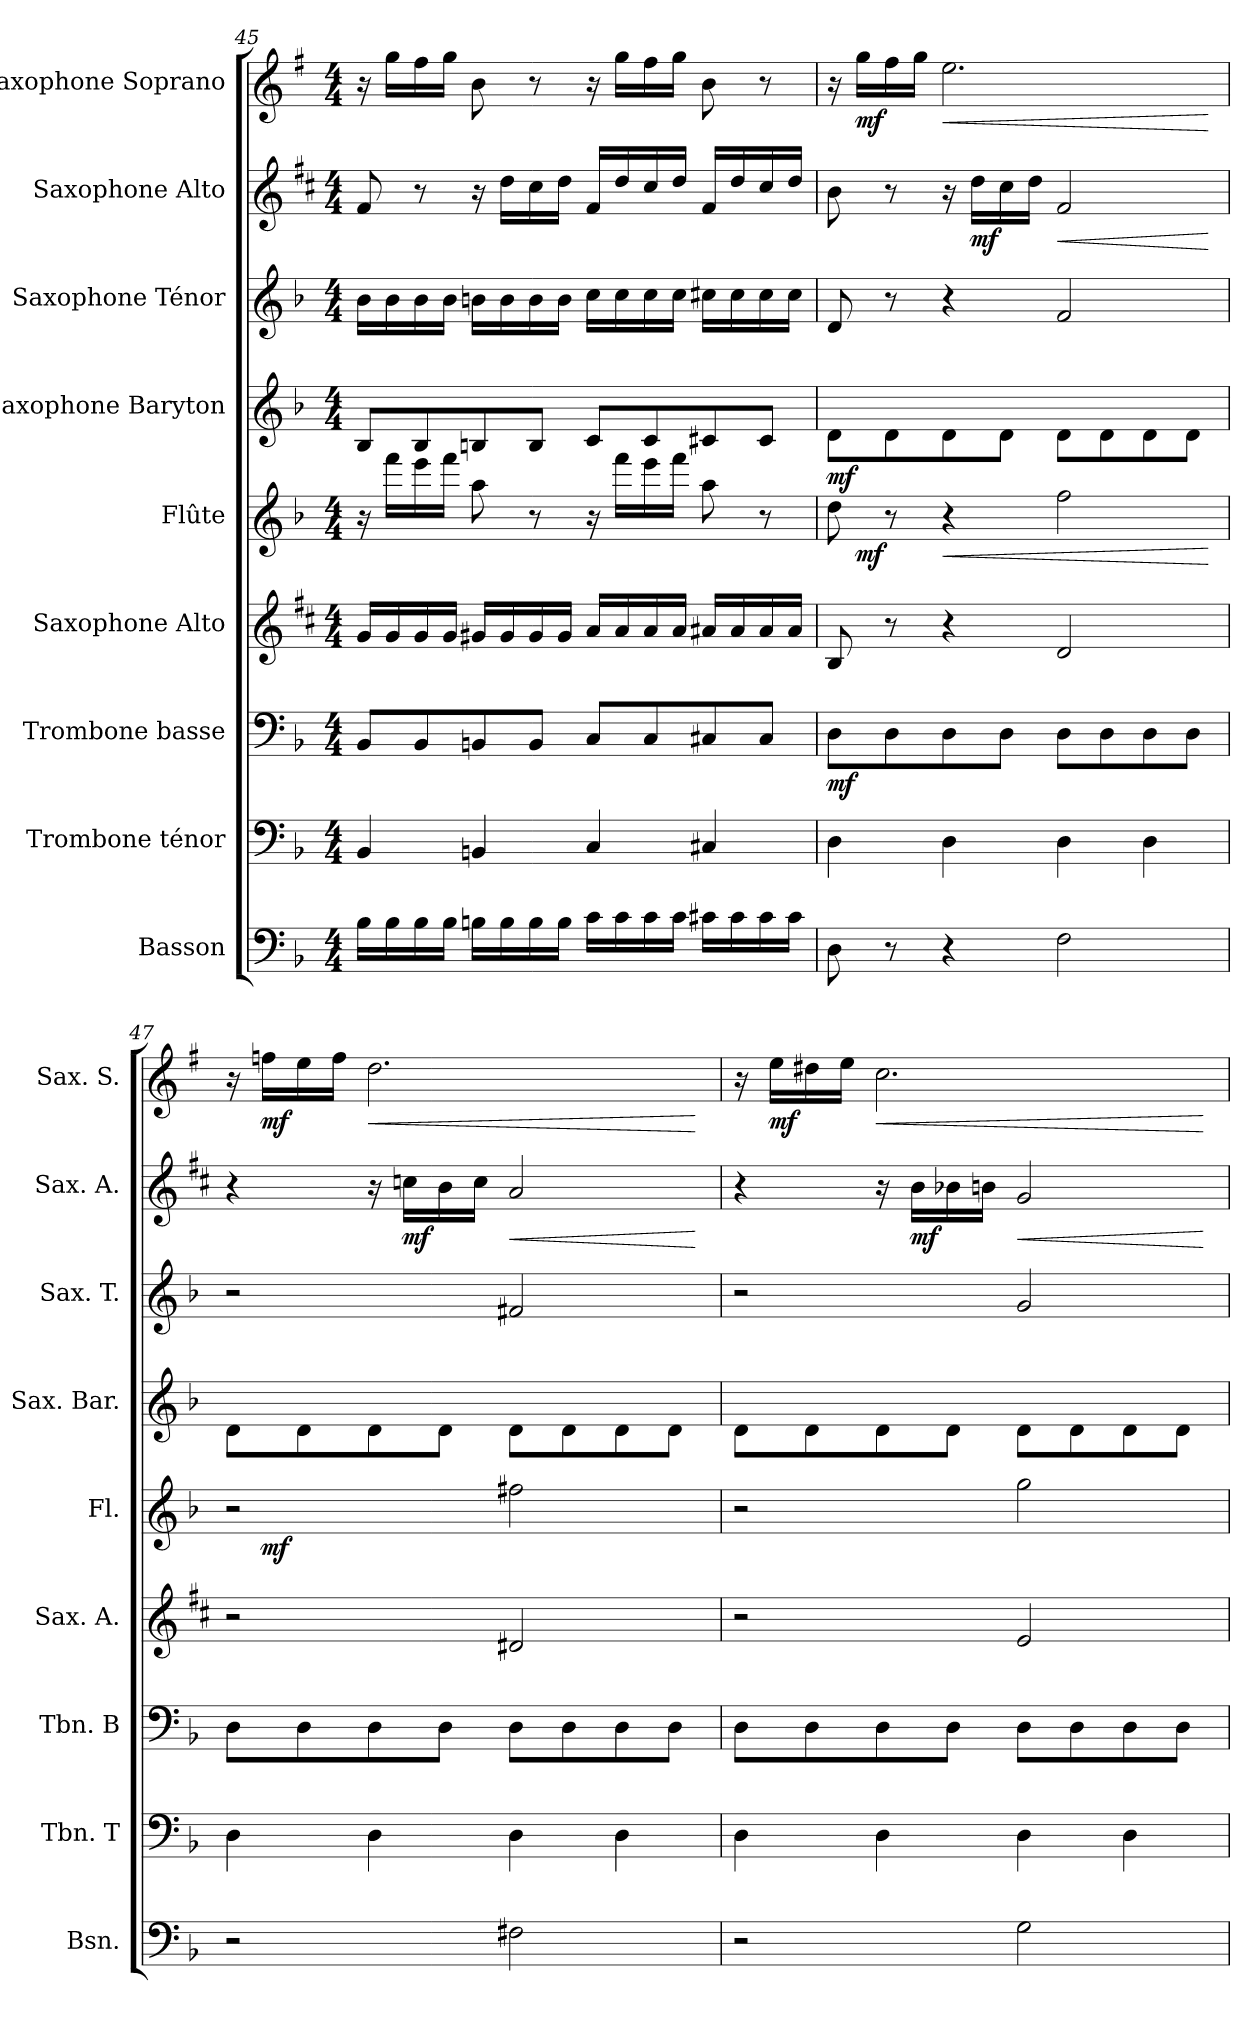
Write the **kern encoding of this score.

**kern	**kern	**kern	**dynam	**kern	**kern	**dynam	**kern	**dynam	**kern	**kern	**dynam	**kern	**dynam
*part9	*part8	*part7	*part7	*part6	*part5	*part5	*part4	*part4	*part3	*part2	*part2	*part1	*part1
*staff9	*staff8	*staff7	*staff7	*staff6	*staff5	*staff5	*staff4	*staff4	*staff3	*staff2	*staff2	*staff1	*staff1
*I"Basson	*I"Trombone ténor	*I"Trombone basse	*	*I"Saxophone Alto	*I"Flûte	*	*I"Saxophone Baryton	*	*I"Saxophone Ténor	*I"Saxophone Alto	*	*I"Saxophone Soprano	*
*I'Bsn.	*I'Tbn. T	*I'Tbn. B	*	*I'Sax. A.	*I'Fl.	*	*I'Sax. Bar.	*	*I'Sax. T.	*I'Sax. A.	*	*I'Sax. S.	*
!!LO:PB:g=z
*clefF4	*clefF4	*clefF4	*	*clefG2	*clefG2	*	*clefG2	*	*clefG2	*clefG2	*	*clefG2	*
*	*	*	*	*ITrd5c9	*	*	*ITrd12c21	*	*ITrd8c14	*ITrd5c9	*	*ITrd1c2	*
*k[b-]	*k[b-]	*k[b-]	*	*k[b-]	*k[b-]	*	*k[b-]	*	*k[b-]	*k[b-]	*	*k[b-]	*
*M4/4	*M4/4	*M4/4	*	*M4/4	*M4/4	*	*M4/4	*	*M4/4	*M4/4	*	*M4/4	*
=45	=45	=45	=45	=45	=45	=45	=45	=45	=45	=45	=45	=45	=45
16B-\LL	4BB-/	8BB-/L	.	16B-/LL	16r	.	8BB-/L	.	16B-\LL	8A/	.	16r	.
16B-\	.	.	.	16B-/	16fff\LL	.	.	.	16B-\	.	.	16ff\LL	.
16B-\	.	8BB-/	.	16B-/	16eee\	.	8BB-/	.	16B-\	8r	.	16ee\	.
16B-\JJ	.	.	.	16B-/JJ	16fff\JJ	.	.	.	16B-\JJ	.	.	16ff\JJ	.
16Bn\LL	4BBn/	8BBn/	.	16Bn/LL	8aa\	.	8BBn/	.	16Bn\LL	16r	.	8a\	.
16B\	.	.	.	16B/	.	.	.	.	16B\	16f\LL	.	.	.
16B\	.	8BB/J	.	16B/	8r	.	8BB/J	.	16B\	16e\	.	8r	.
16B\JJ	.	.	.	16B/JJ	.	.	.	.	16B\JJ	16f\JJ	.	.	.
16c\LL	4C/	8C/L	.	16c/LL	16r	.	8C/L	.	16c\LL	16A/LL	.	16r	.
16c\	.	.	.	16c/	16fff\LL	.	.	.	16c\	16f/	.	16ff\LL	.
16c\	.	8C/	.	16c/	16eee\	.	8C/	.	16c\	16e/	.	16ee\	.
16c\JJ	.	.	.	16c/JJ	16fff\JJ	.	.	.	16c\JJ	16f/JJ	.	16ff\JJ	.
16c#X\LL	4C#X/	8C#X/	.	16c#X/LL	8aa\	.	8C#X/	.	16c#X\LL	16A/LL	.	8a\	.
16c#\	.	.	.	16c#/	.	.	.	.	16c#\	16f/	.	.	.
16c#\	.	8C#/J	.	16c#/	8r	.	8C#/J	.	16c#\	16e/	.	8r	.
16c#\JJ	.	.	.	16c#/JJ	.	.	.	.	16c#\JJ	16f/JJ	.	.	.
=46	=46	=46	=46	=46	=46	=46	=46	=46	=46	=46	=46	=46	=46
!	!	!	!LO:DY:b	!	!	!	!	!LO:DY:b	!	!	!	!	!
*	*	*	*	*	*^	*	*	*	*	*	*	*	*
8D\	4D\	8D\L	mf	8D/	8dd\	16ryy	.	8D\L	mf	8D/	8d\	.	16r	.
!	!	!	!	!	!	!	!LO:DY:b	!	!	!	!	!	!	!LO:DY:b
.	.	.	.	.	.	2...ryy	mf	.	.	.	.	.	16ff\LL	mf
8r	.	8D\	.	8r	8r	.	.	8D\	.	8r	8r	.	16ee\	.
.	.	.	.	.	.	.	.	.	.	.	.	.	16ff\JJ	.
!	!	!	!	!	!	!	!LO:HP:b	!	!	!	!	!	!	!LO:HP:b
4r	4D\	8D\	.	4r	4r	.	<	8D\	.	4r	16r	.	2.dd\	<
!	!	!	!	!	!	!	!	!	!	!	!	!LO:DY:b	!	!
.	.	.	.	.	.	.	.	.	.	.	16f\LL	mf	.	.
.	.	8D\J	.	.	.	.	.	8D\J	.	.	16e\	.	.	.
.	.	.	.	.	.	.	.	.	.	.	16f\JJ	.	.	.
!	!	!	!	!	!	!	!	!	!	!	!	!LO:HP:b	!	!
2F\	4D\	8D\L	.	2F/	2ff\	.	.	8D\L	.	2F/	2A/	<	.	.
.	.	8D\	.	.	.	.	.	8D\	.	.	.	.	.	.
.	4D\	8D\	.	.	.	.	.	8D\	.	.	.	.	.	.
.	.	8D\J	.	.	.	.	.	8D\J	.	.	.	.	.	.
.	.	.	.	.	.	.	[	.	.	.	.	[	.	[
!!LO:PB:g=z
=47	=47	=47	=47	=47	=47	=47	=47	=47	=47	=47	=47	=47	=47	=47
2r	4D\	8D\L	.	2r	2r	16ryy	.	8D\L	.	2r	4r	.	16r	.
!	!	!	!	!	!	!	!LO:DY:b	!	!	!	!	!	!	!LO:DY:b
.	.	.	.	.	.	2...ryy	mf	.	.	.	.	.	16ee-X\LL	mf
.	.	8D\	.	.	.	.	.	8D\	.	.	.	.	16dd\	.
.	.	.	.	.	.	.	.	.	.	.	.	.	16ee-\JJ	.
!	!	!	!	!	!	!	!	!	!	!	!	!	!	!LO:HP:b
.	4D\	8D\	.	.	.	.	.	8D\	.	.	16r	.	2.cc\	<
!	!	!	!	!	!	!	!	!	!	!	!	!LO:DY:b	!	!
.	.	.	.	.	.	.	.	.	.	.	16e-X\LL	mf	.	.
.	.	8D\J	.	.	.	.	.	8D\J	.	.	16d\	.	.	.
.	.	.	.	.	.	.	.	.	.	.	16e-\JJ	.	.	.
!	!	!	!	!	!	!	!	!	!	!	!	!LO:HP:b	!	!
2F#X\	4D\	8D\L	.	2F#X/	2ff#X\	.	.	8D\L	.	2F#X/	2c/	<	.	.
.	.	8D\	.	.	.	.	.	8D\	.	.	.	.	.	.
.	4D\	8D\	.	.	.	.	.	8D\	.	.	.	.	.	.
.	.	8D\J	.	.	.	.	.	8D\J	.	.	.	.	.	.
.	.	.	.	.	.	.	.	.	.	.	.	[	.	[
*	*	*	*	*	*v	*v	*	*	*	*	*	*	*	*
=48	=48	=48	=48	=48	=48	=48	=48	=48	=48	=48	=48	=48	=48
2r	4D\	8D\L	.	2r	2r	.	8D\L	.	2r	4r	.	16r	.
!	!	!	!	!	!	!	!	!	!	!	!	!	!LO:DY:b
.	.	.	.	.	.	.	.	.	.	.	.	16dd\LL	mf
.	.	8D\	.	.	.	.	8D\	.	.	.	.	16cc#X\	.
.	.	.	.	.	.	.	.	.	.	.	.	16dd\JJ	.
!	!	!	!	!	!	!	!	!	!	!	!	!	!LO:HP:b
.	4D\	8D\	.	.	.	.	8D\	.	.	16r	.	2.b-\	<
!	!	!	!	!	!	!	!	!	!	!	!LO:DY:b	!	!
.	.	.	.	.	.	.	.	.	.	16d\LL	mf	.	.
.	.	8D\J	.	.	.	.	8D\J	.	.	16d-X\	.	.	.
.	.	.	.	.	.	.	.	.	.	16dn\JJ	.	.	.
!	!	!	!	!	!	!	!	!	!	!	!LO:HP:b	!	!
2G\	4D\	8D\L	.	2G/	2gg\	.	8D\L	.	2G/	2B-/	<	.	.
.	.	8D\	.	.	.	.	8D\	.	.	.	.	.	.
.	4D\	8D\	.	.	.	.	8D\	.	.	.	.	.	.
.	.	8D\J	.	.	.	.	8D\J	.	.	.	.	.	.
.	.	.	.	.	.	.	.	.	.	.	[	.	[
=	=	=	=	=	=	=	=	=	=	=	=	=	=
*-	*-	*-	*-	*-	*-	*-	*-	*-	*-	*-	*-	*-	*-
